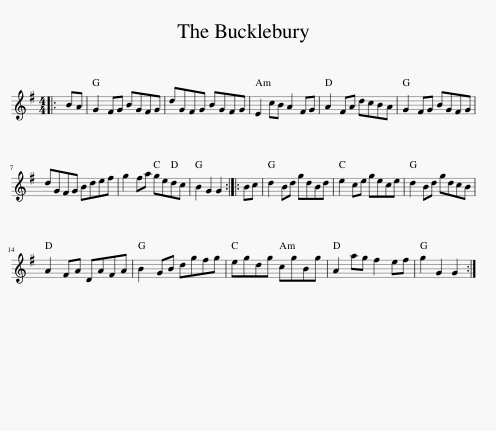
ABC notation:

X:1
L:1/8
M:4/4
I:linebreak $
K:G
V:1 treble
V:1
|: BA | G2 FG BGFG | dGFG BGFG | E2 cB A2 FG | A2 FA dcBA | %5
 G2 FG BGFG |$ dGFG Bdef | g2 fa gedc | B2 G2 G2 :: Bc | %10
 d2 Bd gdBd | e2 ce gece | d2 Bd gdcB |$ A2 FA DAFA | B2 GB dgfg | %15
 egdg cgBg | A2 ag f2 ef | g2 G2 G2 :| %18
